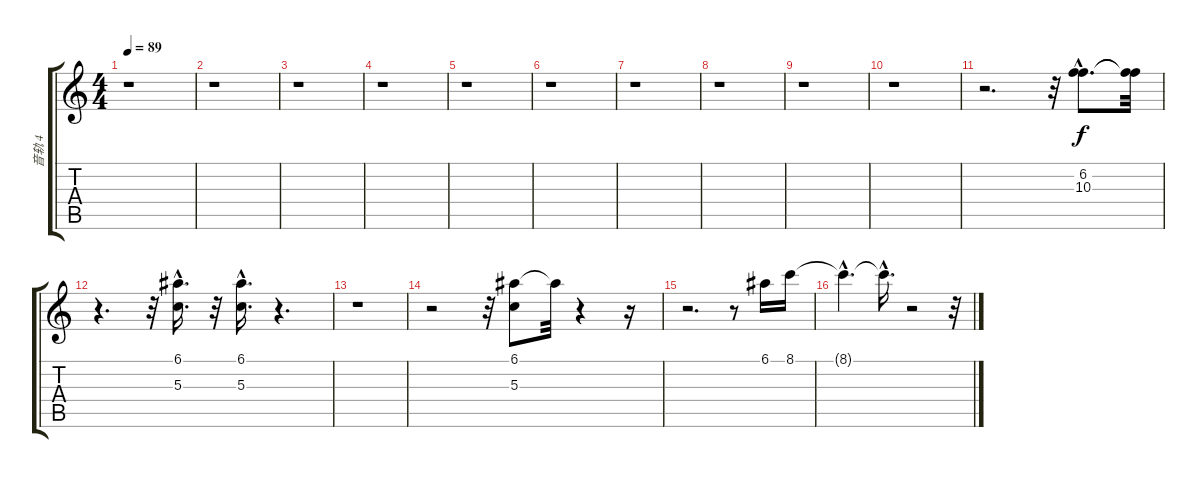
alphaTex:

\track ("音轨 4" "音轨 4") {instrument distortionguitar}
\staff {score tabs}
\tuning (E4 B3 G3 D3 A2 E2) {hide}
\ts (4 4)
\tempo 89
\clef g2
\ks c
r.1{dy pp} |
r.1 |
r.1 |
r.1 |
r.1 |
r.1 |
r.1 |
r.1 |
r.1 |
r.1 |
r.2{d} r.32 (6.2{hac} 10.3{hac}).8{d dy f} (6.2{t} 10.3{t}).32 |
r.4{d} r.32 (6.1{hac} 5.3{hac}).16{d} r.32 (6.1{hac} 5.3{hac}).16{d} r.4{d} |
r.1 |
r.2 r.32 (6.1 5.3).8 6.1{t}.32 r.4 r.16 |
r.2{d} r.8 6.1.16 8.1.16 |
8.1{hac t}.4{d} 8.1{hac t}.16{d} r.2 r.32
